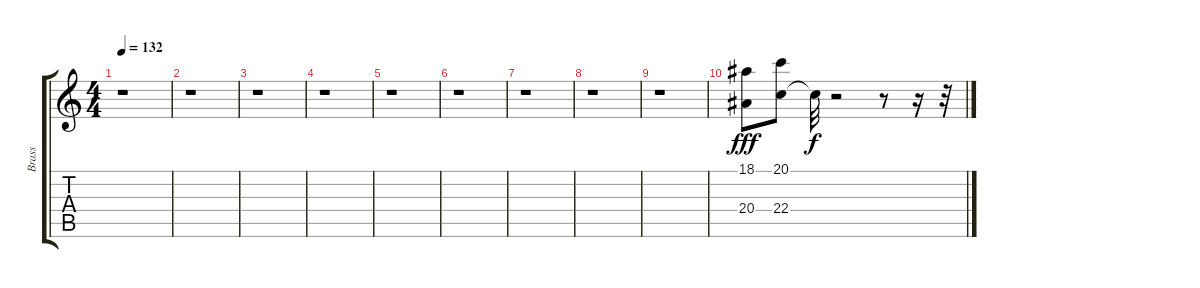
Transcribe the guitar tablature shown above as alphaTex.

\track ("Brass" "Brass") {instrument brasssection}
\staff {score tabs}
\tuning (E4 B3 G3 D3 A2 E2) {hide}
\ts (4 4)
\tempo 132
\clef g2
\ks c
r.1{dy fff} |
r.1 |
r.1 |
r.1 |
r.1 |
r.1 |
r.1 |
r.1 |
r.1 |
(18.1 20.4).8 (20.1 22.4).8 22.4{t}.32{dy f} r.2 r.8 r.16 r.32
